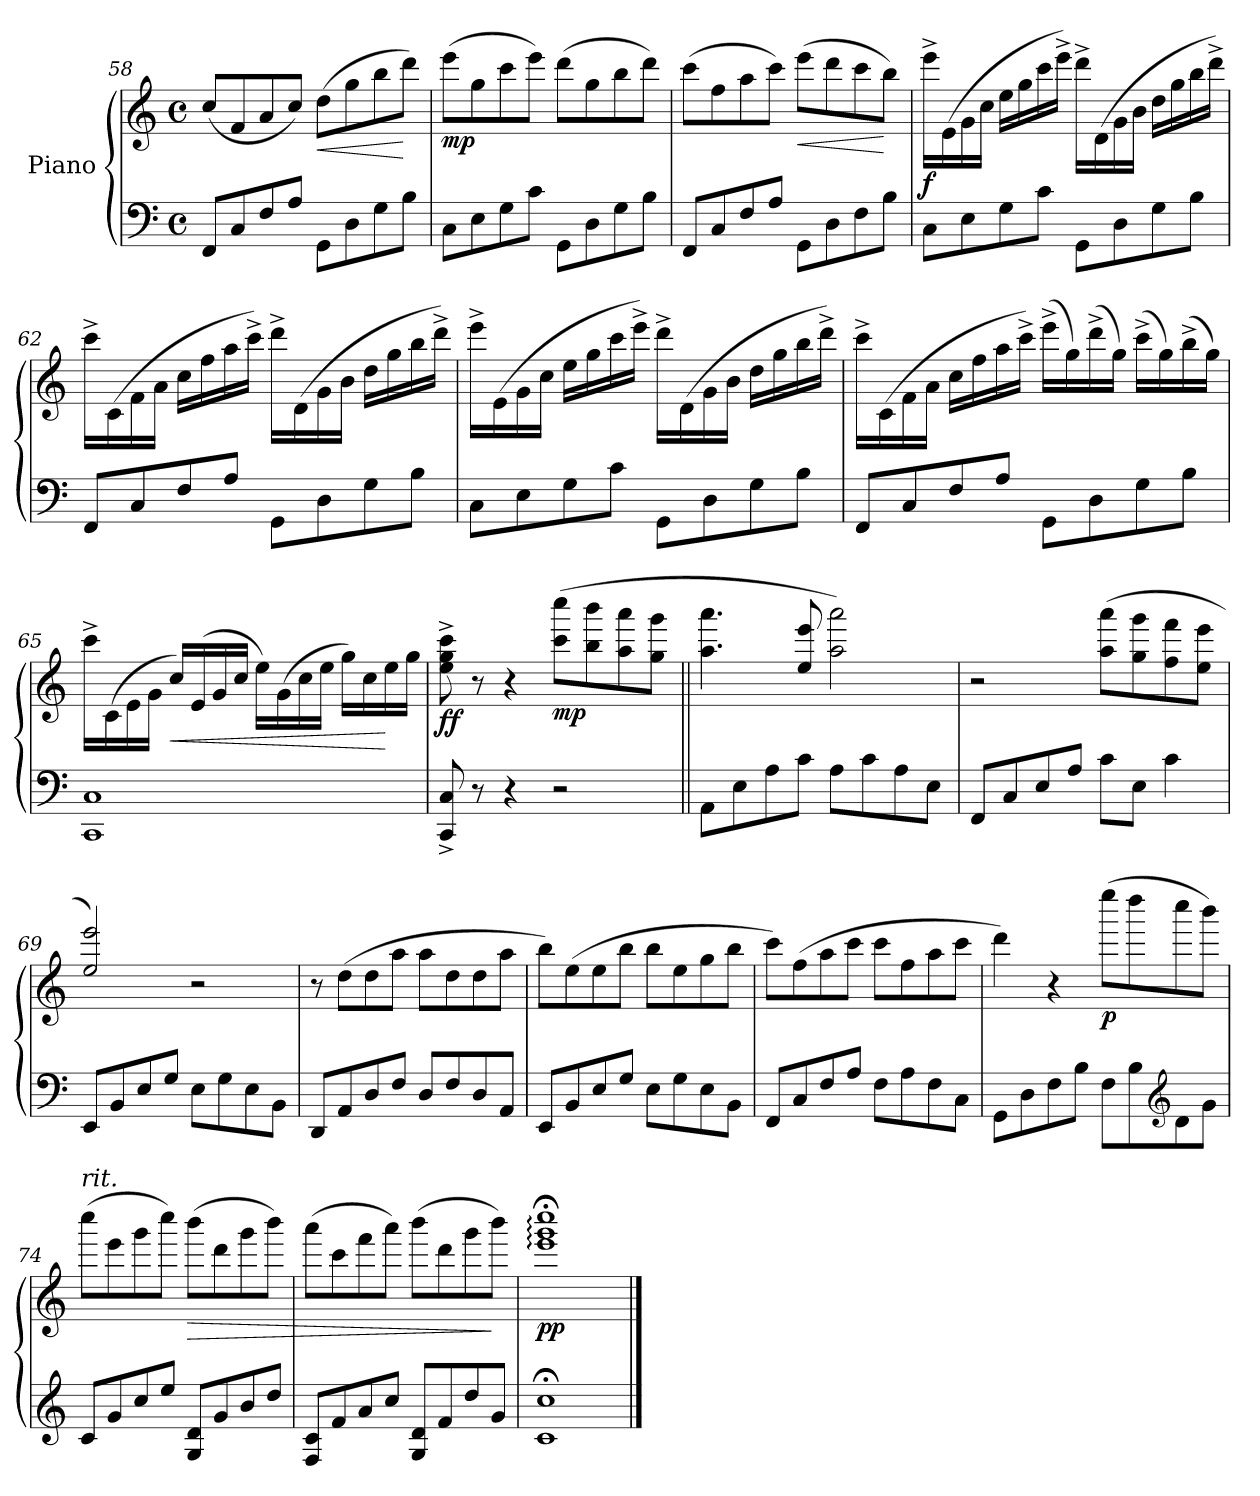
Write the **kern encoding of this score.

**kern	**kern	**dynam
*part1	*part1	*part1
*staff2	*staff1	*staff1/2
*I"Piano	*	*
*clefF4	*clefG2	*
*k[]	*k[]	*
*M4/4	*M4/4	*
*met(c)	*met(c)	*
=58	=58	=58
8FF/L	(<8cc/L	.
8C/	8f/	.
8F/	8a/	.
8A/J	8cc/J)	.
!	!	!LO:HP:b
8GG\L	(>8dd\L	<
8D\	8gg\	.
8G\	8bb\	.
8B\J	8ddd\J)	[
!!LO:PB:g=z
=59	=59	=59
!	!	!LO:DY:b
8C\L	(>8eee\L	mp
8E\	8gg\	.
8G\	8ccc\	.
8c\J	8eee\J)	.
8GG\L	(>8ddd\L	.
8D\	8gg\	.
8G\	8bb\	.
8B\J	8ddd\J)	.
=60	=60	=60
8FF/L	(>8ccc\L	.
8C/	8ff\	.
8F/	8aa\	.
8A/J	8ccc\J)	.
!	!	!LO:HP:b
8GG\L	(>8eee\L	<
8D\	8ddd\	.
8F\	8ccc\	.
8B\J	8bb\J)	[
=61	=61	=61
!	!	!LO:DY:b
8C\L	16eee^\LL	f
.	(>16e\	.
8E\	16g\	.
.	16cc\JJ	.
8G\	16ee\LL	.
.	16gg\	.
8c\J	16ccc\	.
.	16eee^\JJ)	.
8GG\L	16ddd^\LL	.
.	(>16d\	.
8D\	16g\	.
.	16b\JJ	.
8G\	16dd\LL	.
.	16gg\	.
8B\J	16bb\	.
.	16ddd^\JJ)	.
!!LO:LB:g=z
=62	=62	=62
8FF/L	16ccc^\LL	.
.	(>16c\	.
8C/	16f\	.
.	16a\JJ	.
8F/	16cc\LL	.
.	16ff\	.
8A/J	16aa\	.
.	16ccc^\JJ)	.
8GG\L	16ddd^\LL	.
.	(>16d\	.
8D\	16g\	.
.	16b\JJ	.
8G\	16dd\LL	.
.	16gg\	.
8B\J	16bb\	.
.	16ddd^\JJ)	.
=63	=63	=63
8C\L	16eee^\LL	.
.	(>16e\	.
8E\	16g\	.
.	16cc\JJ	.
8G\	16ee\LL	.
.	16gg\	.
8c\J	16ccc\	.
.	16eee^\JJ)	.
8GG\L	16ddd^\LL	.
.	(>16d\	.
8D\	16g\	.
.	16b\JJ	.
8G\	16dd\LL	.
.	16gg\	.
8B\J	16bb\	.
.	16ddd^\JJ)	.
!!LO:LB:g=z
=64	=64	=64
8FF/L	16ccc^\LL	.
.	(>16c\	.
8C/	16f\	.
.	16a\JJ	.
8F/	16cc\LL	.
.	16ff\	.
8A/J	16aa\	.
.	16ccc^\JJ)	.
8GG\L	(>16eee^\LL	.
.	16gg\)	.
8D\	(>16ddd^\	.
.	16gg\JJ)	.
8G\	(>16ccc^\LL	.
.	16gg\)	.
8B\J	(>16bb^\	.
.	16gg\JJ)	.
=65	=65	=65
1CC 1C	16ccc^\LL	.
.	(>16c\	.
.	16e\	.
.	16g\JJ	.
!	!	!LO:HP:b
.	16cc/LL)	<
.	(>16e/	.
.	16g/	.
.	16cc/JJ	.
.	16ee\LL)	.
.	(>16g\	.
.	16cc\	.
.	16ee\JJ	.
.	16gg\LL)	.
.	16cc\	.
.	16ee\	[
.	16gg\JJ	.
=66	=66	=66
!	!	!LO:DY:b
8CC/^ 8C/^	8ee\^ 8gg\^ 8ccc\^	ff
8r	8r	.
4r	4r	.
!	!	!LO:DY:b
2r	(>8ccc\ 8cccc\L	mp
.	8bb\ 8bbb\	.
.	8aa\ 8aaa\	.
.	8gg\ 8ggg\J	.
!!LO:LB:g=z
=67||	=67||	=67||
8AA\L	4.aa\ 4.aaa\	.
8E\	.	.
8A\	.	.
8c\J	8ee/ 8eee/	.
8A\L	2aa\ 2aaa\)	.
8c\	.	.
8A\	.	.
8E\J	.	.
=68	=68	=68
8FF/L	2r	.
8C/	.	.
8E/	.	.
8A/J	.	.
8c\L	(>8aa\ 8aaa\L	.
8E\J	8gg\ 8ggg\	.
4c\	8ff\ 8fff\	.
.	8ee\ 8eee\J	.
=69	=69	=69
8EE/L	2ee/ 2eee/)	.
8BB/	.	.
8E/	.	.
8G/J	.	.
8E\L	2r	.
8G\	.	.
8E\	.	.
8BB\J	.	.
=70	=70	=70
8DD/L	8r	.
8AA/	(>8dd\L	.
8D/	8dd\	.
8F/J	8aa\J	.
8D/L	8aa\L	.
8F/	8dd\	.
8D/	8dd\	.
8AA/J	8aa\J	.
=71	=71	=71
8EE/L	8bb\L)	.
8BB/	(>8ee\	.
8E/	8ee\	.
8G/J	8bb\J	.
8E\L	8bb\L	.
8G\	8ee\	.
8E\	8gg\	.
8BB\J	8bb\J	.
!!LO:LB:g=z
=72	=72	=72
8FF/L	8ccc\L)	.
8C/	(>8ff\	.
8F/	8aa\	.
8A/J	8ccc\J	.
8F\L	8ccc\L	.
8A\	8ff\	.
8F\	8aa\	.
8C\J	8ccc\J	.
=73	=73	=73
8GG\L	4ddd\)	.
8D\	.	.
8F\	4r	.
8B\J	.	.
!	!	!LO:DY:b
8F\L	(>8eeee\L	p
8B\	8dddd\	.
*clefG2	*	*
8d\	8cccc\	.
8g\J	8bbb\J)	.
=74	=74	=74
*	*MM108	*
!	!LO:TX:a:i:t=rit.	!
8c/L	(>8cccc\L	.
*	*MM106	*
8g/	8eee\	.
*	*MM104	*
8cc/	8ggg\	.
*	*MM102	*
8ee/J	8cccc\J)	.
*	*MM100	*
!	!	!LO:HP:b
8G/ 8d/L	(>8bbb\L	>
*	*MM98	*
8g/	8ddd\	.
*	*MM96	*
8b/	8ggg\	.
*	*MM94	*
8dd/J	8bbb\J)	.
=75	=75	=75
*	*MM92	*
8F/ 8c/L	(>8aaa\L	.
*	*MM90	*
8f/	8ccc\	.
*	*MM88	*
8a/	8fff\	.
*	*MM86	*
8cc/J	8aaa\J)	.
*	*MM84	*
8G/ 8d/L	(>8bbb\L	.
*	*MM82	*
8f/	8ddd\	.
*	*MM80	*
8dd/	8ggg\	.
*	*MM78	*
8g/J	8bbb\J)	]
=76	=76	=76
*	*MM76	*
!	!	!LO:DY:b
1c;< 1cc;<	1eee;<: 1ggg;<: 1cccc;<:	pp
==	==	==
*-	*-	*-
